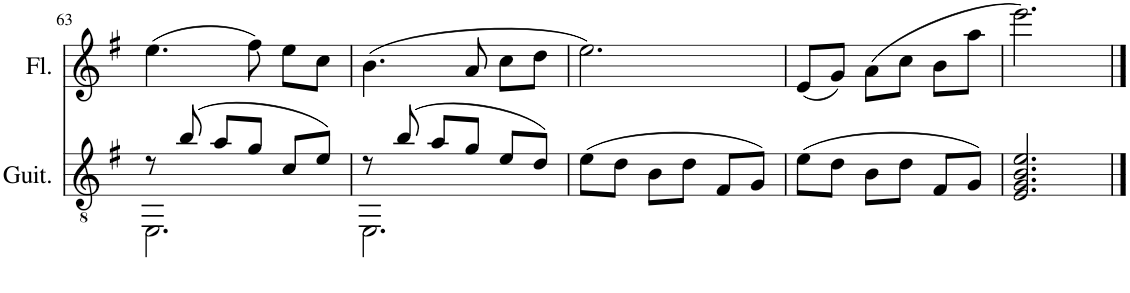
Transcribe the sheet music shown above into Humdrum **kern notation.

**kern	**kern
*part2	*part1
*staff2	*staff1
*I"Classical Guitar	*I"Flute
*I'Guit.	*I'Fl.
!!LO:PB:g=z
*clefGv2	*clefG2
*k[f#]	*k[f#]
*M3/4	*M3/4
=63	=63
*^	*
8r	2.EE\	(4.ee\
(8b/	.	.
8a/L	.	.
8g/J	.	8ff#\)
8c/L	.	8ee\L
8e/J)	.	8cc\J
=64	=64	=64
8r	2.EE\	(4.b\
(8b/	.	.
8a/L	.	.
8g/J	.	8a/
8e/L	.	8cc\L
8d/J)	.	8dd\J
*v	*v	*
=65	=65
(8e\L	2.ee\)
8d\J	.
8B\L	.
8d\J	.
8F#/L	.
8G/J)	.
=66	=66
(8e\L	(8e/L
8d\J	8g/J)
8B\L	(8a\L
8d\J	8cc\J
8F#/L	8b\L
8G/J)	8aa\J
=67	=67
2.E/ 2.G/ 2.B/ 2.e/	2.eee\)
==	==
*-	*-
